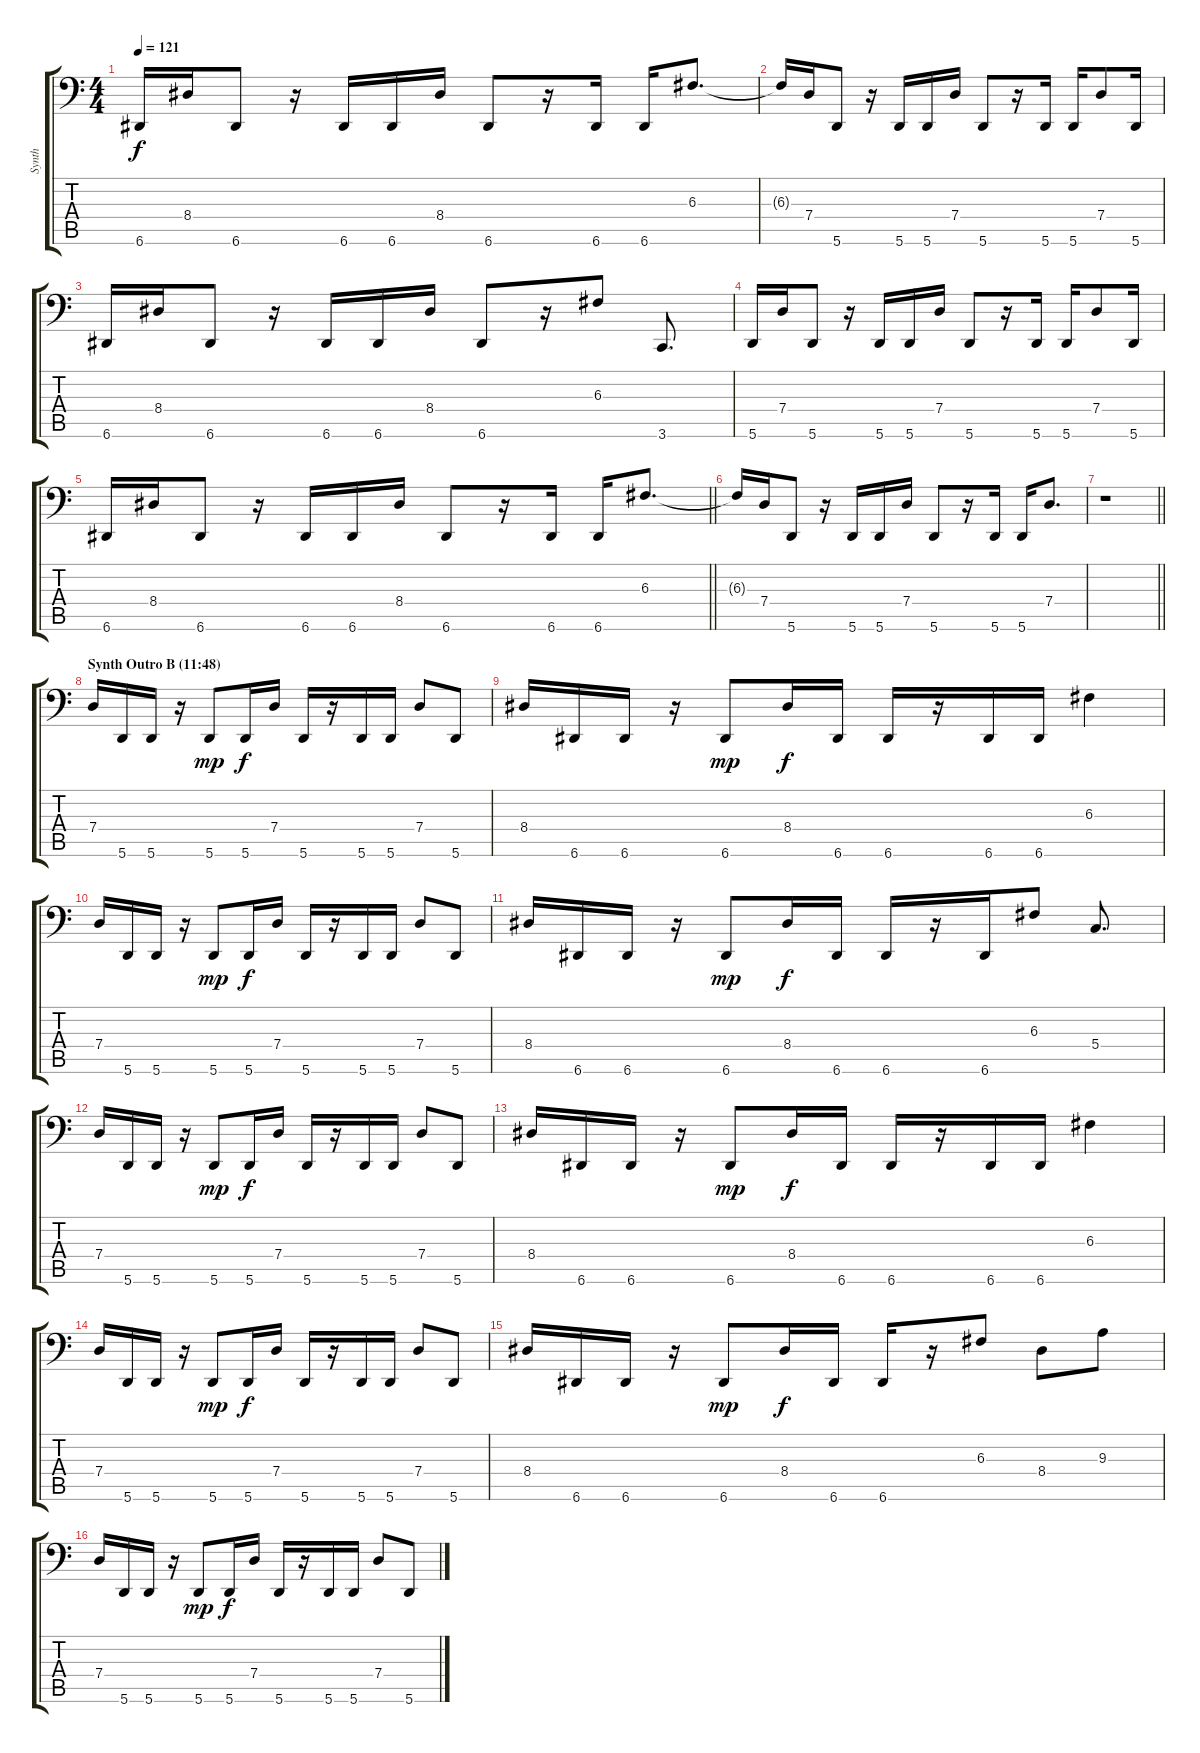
\track ("Synth" "Synth") {instrument lead2sawtooth}
\staff {score tabs}
\tuning (A3 E3 C3 G2 D2 A1) {hide}
\ts (4 4)
\tempo 121
\clef f4
\ks c
6.6.16{dy f} 8.4.16 6.6.8 r.16 6.6.16 6.6.16 8.4.16 6.6.8 r.16 6.6.16 6.6.16 6.3.8{d} |
6.3{t}.16 7.4.16 5.6.8 r.16 5.6.16 5.6.16 7.4.16 5.6.8 r.16 5.6.16 5.6.16 7.4.8 5.6.16 |
6.6.16 8.4.16 6.6.8 r.16 6.6.16 6.6.16 8.4.16 6.6.8 r.16 6.3.8 3.6.8{d} |
5.6.16 7.4.16 5.6.8 r.16 5.6.16 5.6.16 7.4.16 5.6.8 r.16 5.6.16 5.6.16 7.4.8 5.6.16 |
\barLineRight lightlight
6.6.16 8.4.16 6.6.8 r.16 6.6.16 6.6.16 8.4.16 6.6.8 r.16 6.6.16 6.6.16 6.3.8{d} |
6.3{t}.16 7.4.16 5.6.8 r.16 5.6.16 5.6.16 7.4.16 5.6.8 r.16 5.6.16 5.6.16 7.4.8{d} |
\barLineRight lightlight
r.1 |
\section ("" "Synth Outro B (11:48)")
7.4.16 5.6.16 5.6.16 r.16 5.6.8{dy mp} 5.6.16{dy f} 7.4.16 5.6.16 r.16 5.6.16 5.6.16 7.4.8 5.6.8 |
8.4.16 6.6.16 6.6.16 r.16 6.6.8{dy mp} 8.4.16{dy f} 6.6.16 6.6.16 r.16 6.6.16 6.6.16 6.3.4 |
7.4.16 5.6.16 5.6.16 r.16 5.6.8{dy mp} 5.6.16{dy f} 7.4.16 5.6.16 r.16 5.6.16 5.6.16 7.4.8 5.6.8 |
8.4.16 6.6.16 6.6.16 r.16 6.6.8{dy mp} 8.4.16{dy f} 6.6.16 6.6.16 r.16 6.6.16 6.3.8 5.4.8{d} |
7.4.16 5.6.16 5.6.16 r.16 5.6.8{dy mp} 5.6.16{dy f} 7.4.16 5.6.16 r.16 5.6.16 5.6.16 7.4.8 5.6.8 |
8.4.16 6.6.16 6.6.16 r.16 6.6.8{dy mp} 8.4.16{dy f} 6.6.16 6.6.16 r.16 6.6.16 6.6.16 6.3.4 |
7.4.16 5.6.16 5.6.16 r.16 5.6.8{dy mp} 5.6.16{dy f} 7.4.16 5.6.16 r.16 5.6.16 5.6.16 7.4.8 5.6.8 |
8.4.16 6.6.16 6.6.16 r.16 6.6.8{dy mp} 8.4.16{dy f} 6.6.16 6.6.16 r.16 6.3.8 8.4.8 9.3.8 |
7.4.16 5.6.16 5.6.16 r.16 5.6.8{dy mp} 5.6.16{dy f} 7.4.16 5.6.16 r.16 5.6.16 5.6.16 7.4.8 5.6.8
